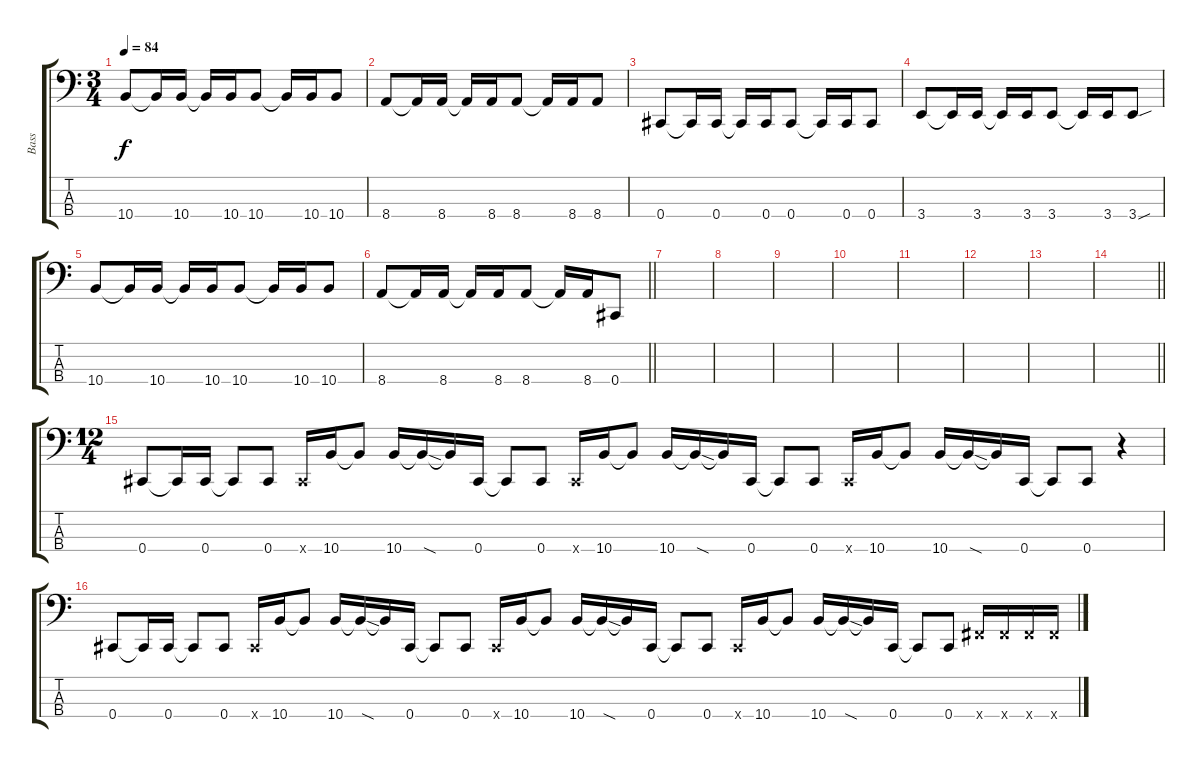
\track ("Bass" "Bass") {instrument electricbassfinger}
\staff {score tabs}
\tuning (E2 B1 Gb1 Db1) {hide}
\ts (3 4)
\tempo 84
\clef f4
\ks c
10.4.8{dy f} 10.4{t}.16 10.4.16 10.4{t}.16 10.4.16 10.4.8 10.4{t}.16 10.4.16 10.4.8 |
8.4.8 8.4{t}.16 8.4.16 8.4{t}.16 8.4.16 8.4.8 8.4{t}.16 8.4.16 8.4.8 |
0.4.8 0.4{t}.16 0.4.16 0.4{t}.16 0.4.16 0.4.8 0.4{t}.16 0.4.16 0.4.8 |
3.4.8 3.4{t}.16 3.4.16 3.4{t}.16 3.4.16 3.4.8 3.4{t}.16 3.4.16 3.4{sou}.8 |
10.4.8 10.4{t}.16 10.4.16 10.4{t}.16 10.4.16 10.4.8 10.4{t}.16 10.4.16 10.4.8 |
\barLineRight lightlight
8.4.8 8.4{t}.16 8.4.16 8.4{t}.16 8.4.16 8.4.8 8.4{t}.16 8.4.16 0.4.8 |
\section ("" "")
|
|
|
|
|
|
|
\barLineRight lightlight
|
\ts (12 4)
\section ("" "")
0.4.8 0.4{t}.16 0.4.16 0.4{t}.8 0.4.8 0.4{x}.16 10.4.16 10.4{t}.8 10.4.16 10.4{sod t}.16 10.4{t}.16 0.4.16 0.4{t}.8 0.4.8 0.4{x}.16 10.4.16 10.4{t}.8 10.4.16 10.4{sod t}.16 10.4{t}.16 0.4.16 0.4{t}.8 0.4.8 0.4{x}.16 10.4.16 10.4{t}.8 10.4.16 10.4{sod t}.16 10.4{t}.16 0.4.16 0.4{t}.8 0.4.8 r.4 |
0.4.8 0.4{t}.16 0.4.16 0.4{t}.8 0.4.8 0.4{x}.16 10.4.16 10.4{t}.8 10.4.16 10.4{sod t}.16 10.4{t}.16 0.4.16 0.4{t}.8 0.4.8 0.4{x}.16 10.4.16 10.4{t}.8 10.4.16 10.4{sod t}.16 10.4{t}.16 0.4.16 0.4{t}.8 0.4.8 0.4{x}.16 10.4.16 10.4{t}.8 10.4.16 10.4{sod t}.16 10.4{t}.16 0.4.16 0.4{t}.8 0.4.8 5.4{x}.16 5.4{x}.16 5.4{x}.16 5.4{x}.16
